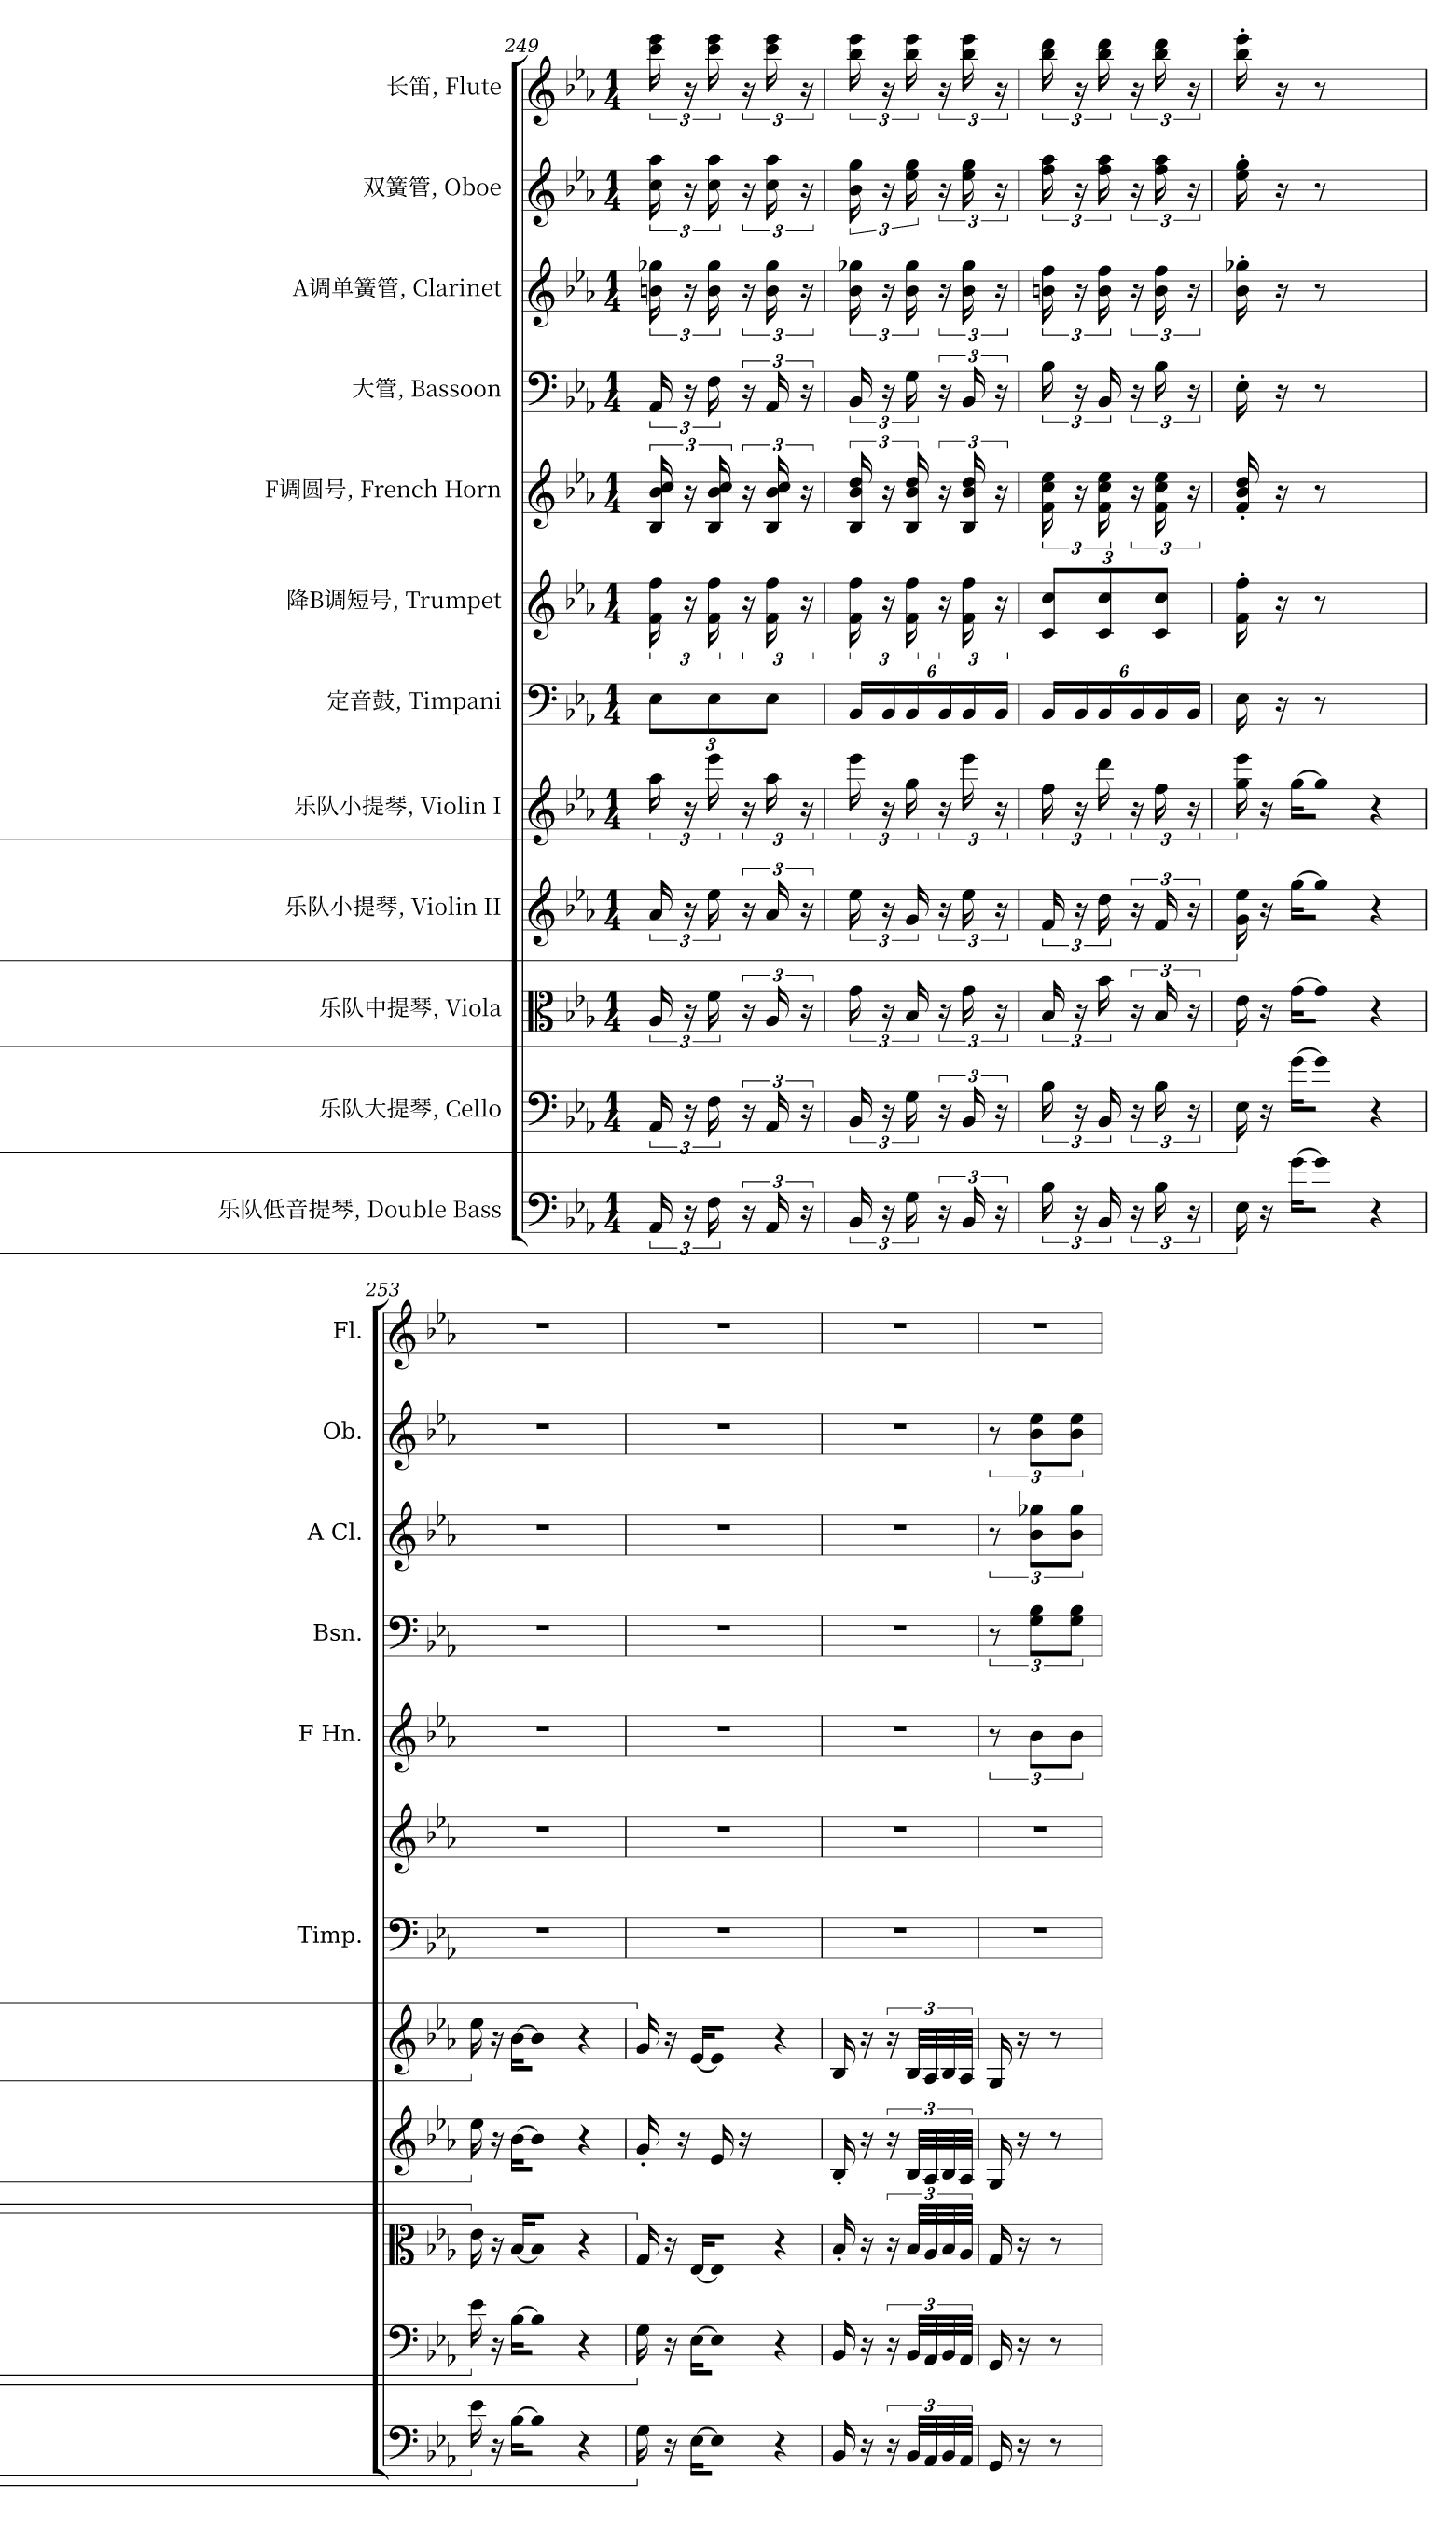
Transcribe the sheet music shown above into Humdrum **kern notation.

**kern	**kern	**kern	**kern	**kern	**kern	**kern	**kern	**kern	**kern	**kern	**kern
*part12	*part11	*part10	*part9	*part8	*part7	*part6	*part5	*part4	*part3	*part2	*part1
*staff12	*staff11	*staff10	*staff9	*staff8	*staff7	*staff6	*staff5	*staff4	*staff3	*staff2	*staff1
*I"乐队低音提琴, Double Bass	*I"乐队大提琴, Cello	*I"乐队中提琴, Viola	*I"乐队小提琴, Violin II	*I"乐队小提琴, Violin I	*I"定音鼓, Timpani	*I"降B调短号, Trumpet	*I"F调圆号, French Horn	*I"大管, Bassoon	*I"A调单簧管, Clarinet	*I"双簧管, Oboe	*I"长笛, Flute
*	*	*	*	*	*I'Timp.	*	*I'F Hn.	*I'Bsn.	*I'A Cl.	*I'Ob.	*I'Fl.
!!LO:PB:g=z
*clefF4	*clefF4	*clefC3	*clefG2	*clefG2	*clefF4	*clefG2	*clefG2	*clefF4	*clefG2	*clefG2	*clefG2
*ITrd7c12	*	*	*	*	*	*ITrd1c2	*ITrd4c7	*	*ITrd2c3	*	*
*k[b-e-a-]	*k[b-e-a-]	*k[b-e-a-]	*k[b-e-a-]	*k[b-e-a-]	*k[b-e-a-]	*k[b-e-a-d-g-]	*k[b-e-a-d-]	*k[b-e-a-]	*k[]	*k[b-e-a-]	*k[b-e-a-]
*M1/4	*M1/4	*M1/4	*M1/4	*M1/4	*M1/4	*M1/4	*M1/4	*M1/4	*M1/4	*M1/4	*M1/4
*	*	*	*	*	*Xbrackettup	*	*	*	*	*	*
=249	=249	=249	=249	=249	=249	=249	=249	=249	=249	=249	=249
24AAA-/	24AA-/	24A-/	24a-/	24aa-\	12E-\L	24e-\ 24ee-\	24E-/ 24e-/ 24f/	24AA-/	24g#X\ 24ee-X\	24cc\ 24aa-\	24ccc\ 24eee-\
24r	24r	24r	24r	24r	.	24r	24r	24r	24r	24r	24r
24FF\	24F\	24f\	24ee-\	24eee-\	12E-\	24e-\ 24ee-\	24E-/ 24e-/ 24f/	24F\	24g#\ 24ee-\	24cc\ 24aa-\	24ccc\ 24eee-\
24r	24r	24r	24r	24r	.	24r	24r	24r	24r	24r	24r
24AAA-/	24AA-/	24A-/	24a-/	24aa-\	12E-\J	24e-\ 24ee-\	24E-/ 24e-/ 24f/	24AA-/	24g#\ 24ee-\	24cc\ 24aa-\	24ccc\ 24eee-\
24r	24r	24r	24r	24r	.	24r	24r	24r	24r	24r	24r
=250	=250	=250	=250	=250	=250	=250	=250	=250	=250	=250	=250
24BBB-/	24BB-/	24g\	24ee-\	24eee-\	24BB-/LL	24e-\ 24ee-\	24E-/ 24e-/ 24g/	24BB-/	24g\ 24ee-X\	24b-\ 24gg\	24bb-\ 24eee-\
24r	24r	24r	24r	24r	24BB-/	24r	24r	24r	24r	24r	24r
24GG\	24G\	24B-/	24g/	24gg\	24BB-/	24e-\ 24ee-\	24E-/ 24e-/ 24g/	24G\	24g\ 24ee-\	24ee-\ 24gg\	24bb-\ 24eee-\
24r	24r	24r	24r	24r	24BB-/	24r	24r	24r	24r	24r	24r
24BBB-/	24BB-/	24g\	24ee-\	24eee-\	24BB-/	24e-\ 24ee-\	24E-/ 24e-/ 24g/	24BB-/	24g\ 24ee-\	24ee-\ 24gg\	24bb-\ 24eee-\
24r	24r	24r	24r	24r	24BB-/JJ	24r	24r	24r	24r	24r	24r
=251	=251	=251	=251	=251	=251	=251	=251	=251	=251	=251	=251
*	*	*	*	*	*	*Xbrackettup	*	*	*	*	*
24BB-\	24B-\	24B-/	24f/	24ff\	24BB-/LL	12B-/ 12b-/L	24B-\ 24f\ 24a-\	24B-\	24g#X\ 24dd\	24ff\ 24aa-\	24bb-\ 24ddd\
24r	24r	24r	24r	24r	24BB-/	.	24r	24r	24r	24r	24r
24BBB-/	24BB-/	24b-\	24dd\	24ddd\	24BB-/	12B-/ 12b-/	24B-\ 24f\ 24a-\	24BB-/	24g#\ 24dd\	24ff\ 24aa-\	24bb-\ 24ddd\
24r	24r	24r	24r	24r	24BB-/	.	24r	24r	24r	24r	24r
24BB-\	24B-\	24B-/	24f/	24ff\	24BB-/	12B-/ 12b-/J	24B-\ 24f\ 24a-\	24B-\	24g#\ 24dd\	24ff\ 24aa-\	24bb-\ 24ddd\
24r	24r	24r	24r	24r	24BB-/JJ	.	24r	24r	24r	24r	24r
=252	=252	=252	=252	=252	=252	=252	=252	=252	=252	=252	=252
24EE-\	24E-\	24e-\	24g\ 24ee-\	24gg\ 24eee-\	16E-\	16e-\' 16ee-\'	16B-/' 16e-/' 16g/'	16E-'\	16g\' 16ee-X\'	16ee-\' 16gg\'	16bb-\' 16eee-\'
24r	24r	24r	24r	24r	.	.	.	.	.	.	.
.	.	.	.	.	16r	16r	16r	16r	16r	16r	16r
[24G\LL	[24g\LL	[24g\LL	[24gg\LL	[24gg\LL	.	.	.	.	.	.	.
16G\JJ]	16g\JJ]	16g\JJ]	16gg\JJ]	16gg\JJ]	8r	8r	8r	8r	8r	8r	8r
16r	16r	16r	16r	16r	.	.	.	.	.	.	.
=253	=253	=253	=253	=253	=253	=253	=253	=253	=253	=253	=253
24E-\	24e-\	24e-\	24ee-\	24ee-\	4r	4r	4r	4r	4r	4r	4r
24r	24r	24r	24r	24r	.	.	.	.	.	.	.
[24BB-\LL	[24B-\LL	[24B-/LL	[24b-\LL	[24b-\LL	.	.	.	.	.	.	.
16BB-\JJ]	16B-\JJ]	16B-/JJ]	16b-\JJ]	16b-\JJ]	.	.	.	.	.	.	.
16r	16r	16r	16r	16r	.	.	.	.	.	.	.
!!LO:PB:g=z
=254	=254	=254	=254	=254	=254	=254	=254	=254	=254	=254	=254
24GG\	24G\	24G/	16g'/	24g/	4r	4r	4r	4r	4r	4r	4r
24r	24r	24r	.	24r	.	.	.	.	.	.	.
.	.	.	16r	.	.	.	.	.	.	.	.
[24EE-\LL	[24E-\LL	[24E-/LL	.	[24e-/LL	.	.	.	.	.	.	.
16EE-\JJ]	16E-\JJ]	16E-/JJ]	16e-/	16e-/JJ]	.	.	.	.	.	.	.
16r	16r	16r	16r	16r	.	.	.	.	.	.	.
=255	=255	=255	=255	=255	=255	=255	=255	=255	=255	=255	=255
16BBB-/	16BB-/	16B-'/	16B-'/	16B-/	4r	4r	4r	4r	4r	4r	4r
16r	16r	16r	16r	16r	.	.	.	.	.	.	.
24r	24r	24r	24r	24r	.	.	.	.	.	.	.
48BBB-/LLL	48BB-/LLL	48B-/LLL	48B-/LLL	48B-/LLL	.	.	.	.	.	.	.
*Xbrackettup	*Xbrackettup	*Xbrackettup	*Xbrackettup	*Xbrackettup	*	*	*	*	*	*	*
48AAA-/	48AA-/	48A-/	48A-/	48A-/	.	.	.	.	.	.	.
48BBB-/	48BB-/	48B-/	48B-/	48B-/	.	.	.	.	.	.	.
48AAA-/JJJ	48AA-/JJJ	48A-/JJJ	48A-/JJJ	48A-/JJJ	.	.	.	.	.	.	.
=256	=256	=256	=256	=256	=256	=256	=256	=256	=256	=256	=256
16GGG/	16GG/	16G/	16G/	16G/	4r	4r	12r	12r	12r	12r	4r
16r	16r	16r	16r	16r	.	.	.	.	.	.	.
.	.	.	.	.	.	.	12e-\L	12G\ 12B-\L	12g\ 12ee-X\L	12b-\ 12ee-\L	.
8r	8r	8r	8r	8r	.	.	.	.	.	.	.
.	.	.	.	.	.	.	12e-\J	12G\ 12B-\J	12g\ 12ee-\J	12b-\ 12ee-\J	.
=	=	=	=	=	=	=	=	=	=	=	=
*-	*-	*-	*-	*-	*-	*-	*-	*-	*-	*-	*-
